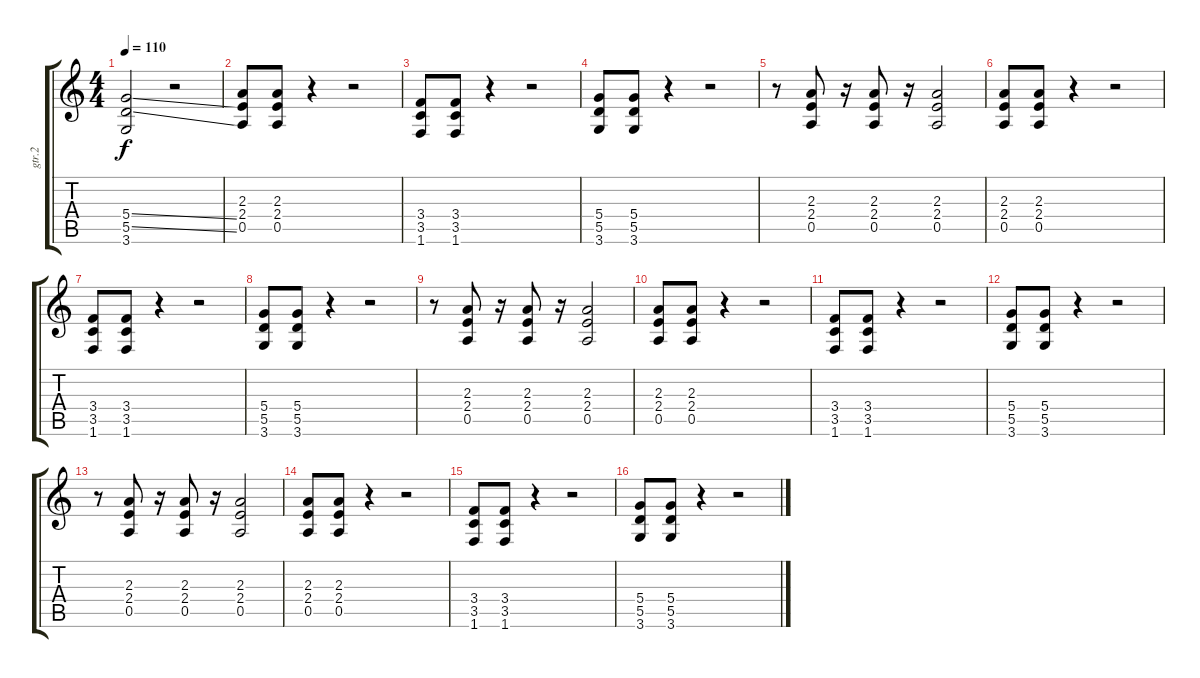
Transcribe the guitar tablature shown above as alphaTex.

\track ("gtr.2" "gtr.2") {instrument distortionguitar}
\staff {score tabs}
\tuning (E4 B3 G3 D3 A2 E2) {hide}
\ts (4 4)
\tempo 110
\clef g2
\ks c
(5.4{ss} 5.5{ss} 3.6).2{dy f} r.2 |
(2.3 2.4 0.5).8 (2.3 2.4 0.5).8 r.4 r.2 |
(3.4 3.5 1.6).8 (3.4 3.5 1.6).8 r.4 r.2 |
(5.4 5.5 3.6).8 (5.4 5.5 3.6).8 r.4 r.2 |
r.8 (2.3 2.4 0.5).8 r.16 (2.3 2.4 0.5).8 r.16 (2.3 2.4 0.5).2 |
(2.3 2.4 0.5).8 (2.3 2.4 0.5).8 r.4 r.2 |
(3.4 3.5 1.6).8 (3.4 3.5 1.6).8 r.4 r.2 |
(5.4 5.5 3.6).8 (5.4 5.5 3.6).8 r.4 r.2 |
r.8 (2.3 2.4 0.5).8 r.16 (2.3 2.4 0.5).8 r.16 (2.3 2.4 0.5).2 |
(2.3 2.4 0.5).8 (2.3 2.4 0.5).8 r.4 r.2 |
(3.4 3.5 1.6).8 (3.4 3.5 1.6).8 r.4 r.2 |
(5.4 5.5 3.6).8 (5.4 5.5 3.6).8 r.4 r.2 |
r.8 (2.3 2.4 0.5).8 r.16 (2.3 2.4 0.5).8 r.16 (2.3 2.4 0.5).2 |
(2.3 2.4 0.5).8 (2.3 2.4 0.5).8 r.4 r.2 |
(3.4 3.5 1.6).8 (3.4 3.5 1.6).8 r.4 r.2 |
(5.4 5.5 3.6).8 (5.4 5.5 3.6).8 r.4 r.2
